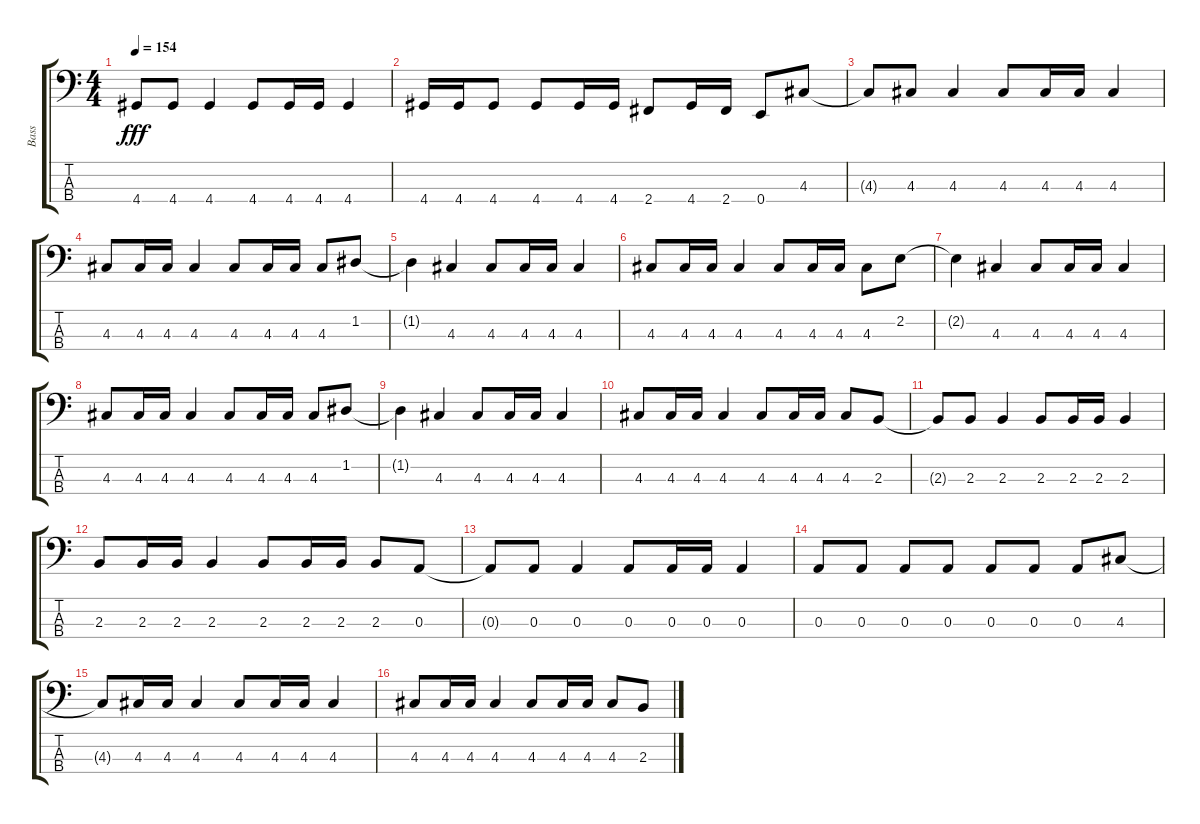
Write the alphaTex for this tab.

\track ("Bass" "Bass") {instrument slapbass1}
\staff {score tabs}
\tuning (G2 D2 A1 E1) {hide}
\ts (4 4)
\tempo 154
\clef f4
\ks c
4.4{t}.8{dy fff} 4.4.8 4.4.4 4.4.8 4.4.16 4.4.16 4.4.4 |
4.4.16 4.4.16 4.4.8 4.4.8 4.4.16 4.4.16 2.4.8 4.4.16 2.4.16 0.4.8 4.3.8 |
4.3{t}.8 4.3.8 4.3.4 4.3.8 4.3.16 4.3.16 4.3.4 |
4.3.8 4.3.16 4.3.16 4.3.4 4.3.8 4.3.16 4.3.16 4.3.8 1.2.8 |
1.2{t}.4 4.3.4 4.3.8 4.3.16 4.3.16 4.3.4 |
4.3.8 4.3.16 4.3.16 4.3.4 4.3.8 4.3.16 4.3.16 4.3.8 2.2.8 |
2.2{t}.4 4.3.4 4.3.8 4.3.16 4.3.16 4.3.4 |
4.3.8 4.3.16 4.3.16 4.3.4 4.3.8 4.3.16 4.3.16 4.3.8 1.2.8 |
1.2{t}.4 4.3.4 4.3.8 4.3.16 4.3.16 4.3.4 |
4.3.8 4.3.16 4.3.16 4.3.4 4.3.8 4.3.16 4.3.16 4.3.8 2.3.8 |
2.3{t}.8 2.3.8 2.3.4 2.3.8 2.3.16 2.3.16 2.3.4 |
2.3.8 2.3.16 2.3.16 2.3.4 2.3.8 2.3.16 2.3.16 2.3.8 0.3.8 |
0.3{t}.8 0.3.8 0.3.4 0.3.8 0.3.16 0.3.16 0.3.4 |
0.3.8 0.3.8 0.3.8 0.3.8 0.3.8 0.3.8 0.3.8 4.3.8 |
4.3{t}.8 4.3.16 4.3.16 4.3.4 4.3.8 4.3.16 4.3.16 4.3.4 |
4.3.8 4.3.16 4.3.16 4.3.4 4.3.8 4.3.16 4.3.16 4.3.8 2.3.8
